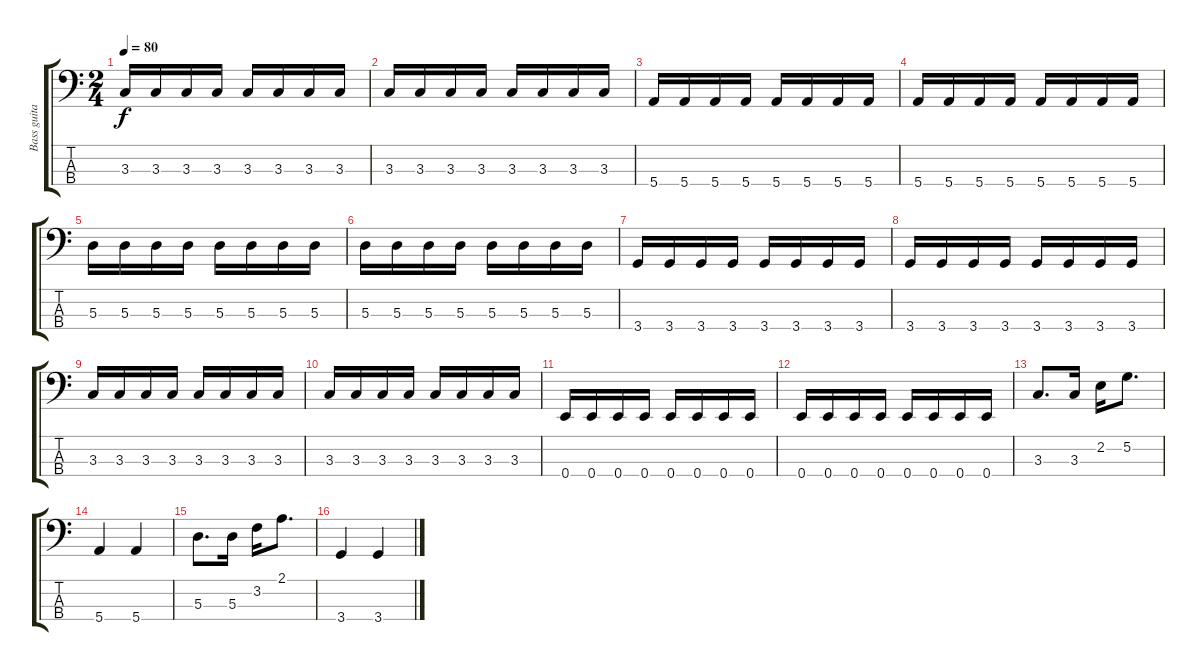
\track ("Bass guitara" "Bass guita") {instrument electricbassfinger}
\staff {score tabs}
\tuning (G2 D2 A1 E1) {hide}
\ts (2 4)
\tempo 80
\clef f4
\ks aminor
3.3.16{dy f} 3.3.16 3.3.16 3.3.16 3.3.16 3.3.16 3.3.16 3.3.16 |
3.3.16 3.3.16 3.3.16 3.3.16 3.3.16 3.3.16 3.3.16 3.3.16 |
5.4.16 5.4.16 5.4.16 5.4.16 5.4.16 5.4.16 5.4.16 5.4.16 |
5.4.16 5.4.16 5.4.16 5.4.16 5.4.16 5.4.16 5.4.16 5.4.16 |
5.3.16 5.3.16 5.3.16 5.3.16 5.3.16 5.3.16 5.3.16 5.3.16 |
5.3.16 5.3.16 5.3.16 5.3.16 5.3.16 5.3.16 5.3.16 5.3.16 |
3.4.16 3.4.16 3.4.16 3.4.16 3.4.16 3.4.16 3.4.16 3.4.16 |
3.4.16 3.4.16 3.4.16 3.4.16 3.4.16 3.4.16 3.4.16 3.4.16 |
3.3.16 3.3.16 3.3.16 3.3.16 3.3.16 3.3.16 3.3.16 3.3.16 |
3.3.16 3.3.16 3.3.16 3.3.16 3.3.16 3.3.16 3.3.16 3.3.16 |
0.4.16 0.4.16 0.4.16 0.4.16 0.4.16 0.4.16 0.4.16 0.4.16 |
0.4.16 0.4.16 0.4.16 0.4.16 0.4.16 0.4.16 0.4.16 0.4.16 |
3.3.8{d} 3.3.16 2.2.16 5.2.8{d} |
5.4.4 5.4.4 |
5.3.8{d} 5.3.16 3.2.16 2.1.8{d} |
3.4.4 3.4.4
